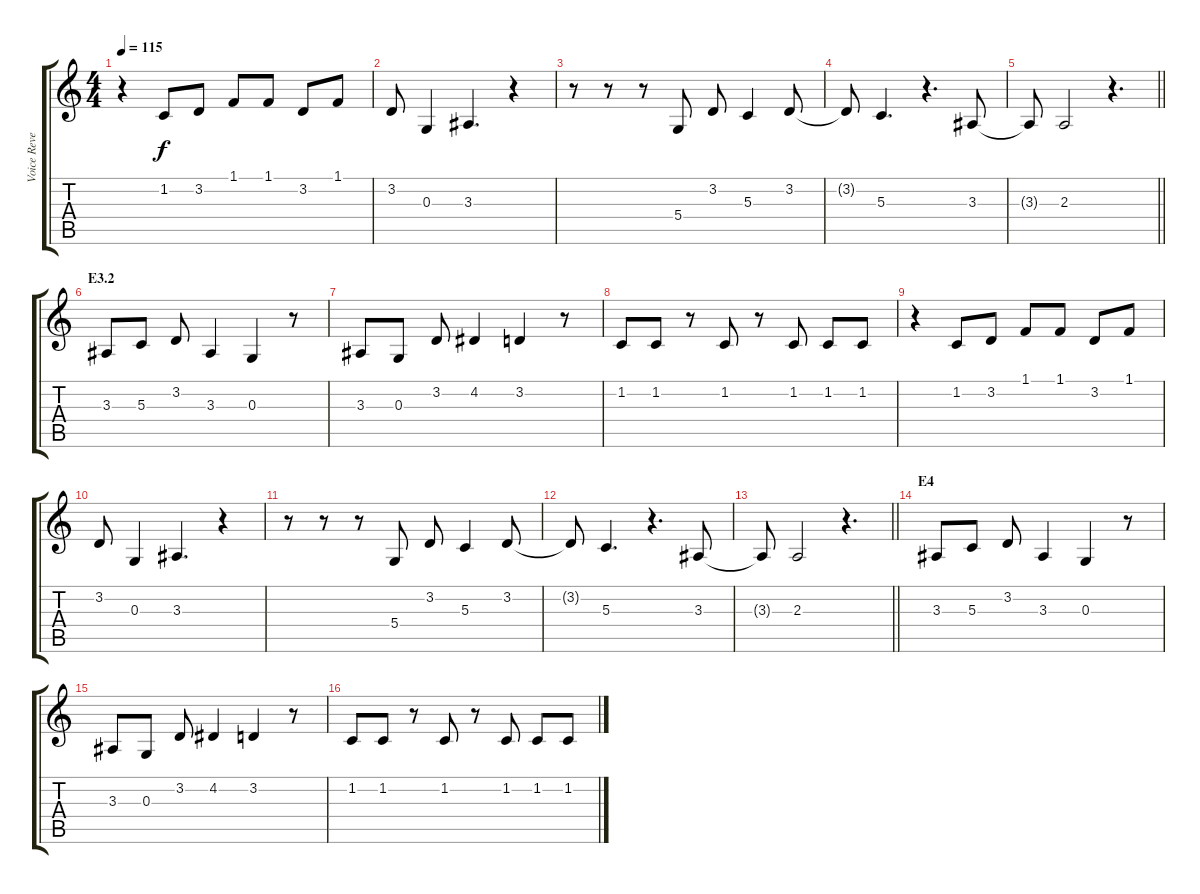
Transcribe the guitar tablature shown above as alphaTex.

\track ("Voice Reverb" "Voice Reve") {instrument fx5brightness}
\staff {score tabs}
\tuning (E4 B3 G3 D3 A2 E2) {hide}
\ts (4 4)
\tempo 115
\clef g2
\ks c
r.4{dy f} 1.2.8 3.2.8 1.1.8 1.1.8 3.2.8 1.1.8 |
3.2.8 0.3.4 3.3.4{d} r.4 |
r.8 r.8 r.8 5.4.8 3.2.8 5.3.4 3.2.8 |
3.2{t}.8 5.3.4{d} r.4{d} 3.3.8 |
\barLineRight lightlight
3.3{t}.8 2.3.2 r.4{d} |
\section ("" "E3.2")
3.3.8 5.3.8 3.2.8 3.3.4 0.3.4 r.8 |
3.3.8 0.3.8 3.2.8 4.2.4 3.2.4 r.8 |
1.2.8 1.2.8 r.8 1.2.8 r.8 1.2.8 1.2.8 1.2.8 |
r.4 1.2.8 3.2.8 1.1.8 1.1.8 3.2.8 1.1.8 |
3.2.8 0.3.4 3.3.4{d} r.4 |
r.8 r.8 r.8 5.4.8 3.2.8 5.3.4 3.2.8 |
3.2{t}.8 5.3.4{d} r.4{d} 3.3.8 |
\barLineRight lightlight
3.3{t}.8 2.3.2 r.4{d} |
\section ("" "E4")
3.3.8 5.3.8 3.2.8 3.3.4 0.3.4 r.8 |
3.3.8 0.3.8 3.2.8 4.2.4 3.2.4 r.8 |
1.2.8 1.2.8 r.8 1.2.8 r.8 1.2.8 1.2.8 1.2.8
